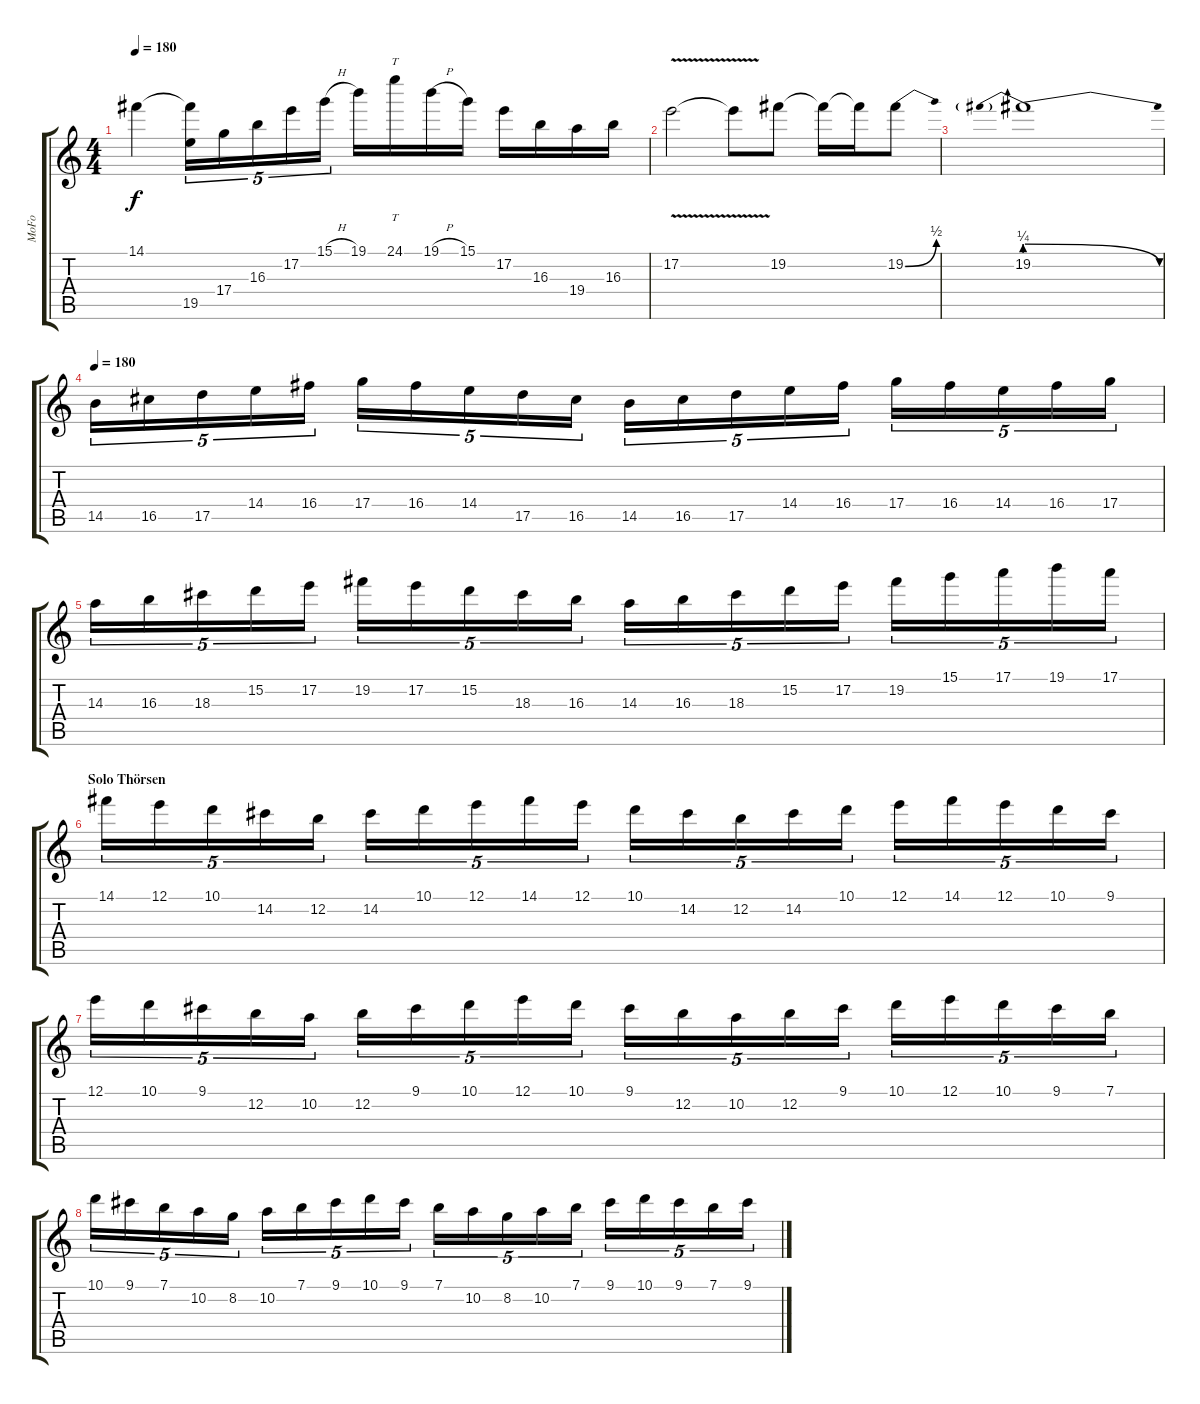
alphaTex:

\track ("MoFo" "MoFo") {instrument overdrivenguitar}
\staff {score tabs}
\tuning (E4 B3 G3 D3 A2 E2) {hide}
\ts (4 4)
\tempo 180
\clef g2
\ks c
14.1{t}.4{dy f} (14.1{t} 19.5).16{tu (5 4)} 17.4.16{tu (5 4)} 16.3.16{tu (5 4)} 17.2.16{tu (5 4)} 15.1{h}.16{tu (5 4)} 19.1.16 24.1.16{tt} 19.1{h}.16 15.1.16 17.2.16 16.3.16 19.4.16 16.3.16 |
17.2{v}.2 17.2{t}.8 19.2.8 19.2{t}.16 19.2{t}.16 19.2{be (bend 0 0 60 2)}.8 |
19.2{be (prebendrelease 0 1 60 0)}.1 |
\tempo 180
14.5.16{tu (5 4)} 16.5.16{tu (5 4)} 17.5.16{tu (5 4)} 14.4.16{tu (5 4)} 16.4.16{tu (5 4)} 17.4.16{tu (5 4)} 16.4.16{tu (5 4)} 14.4.16{tu (5 4)} 17.5.16{tu (5 4)} 16.5.16{tu (5 4)} 14.5.16{tu (5 4)} 16.5.16{tu (5 4)} 17.5.16{tu (5 4)} 14.4.16{tu (5 4)} 16.4.16{tu (5 4)} 17.4.16{tu (5 4)} 16.4.16{tu (5 4)} 14.4.16{tu (5 4)} 16.4.16{tu (5 4)} 17.4.16{tu (5 4)} |
14.3.16{tu (5 4)} 16.3.16{tu (5 4)} 18.3.16{tu (5 4)} 15.2.16{tu (5 4)} 17.2.16{tu (5 4)} 19.2.16{tu (5 4)} 17.2.16{tu (5 4)} 15.2.16{tu (5 4)} 18.3.16{tu (5 4)} 16.3.16{tu (5 4)} 14.3.16{tu (5 4)} 16.3.16{tu (5 4)} 18.3.16{tu (5 4)} 15.2.16{tu (5 4)} 17.2.16{tu (5 4)} 19.2.16{tu (5 4)} 15.1.16{tu (5 4)} 17.1.16{tu (5 4)} 19.1.16{tu (5 4)} 17.1.16{tu (5 4)} |
\section ("" "Solo Thörsen")
14.1.16{tu (5 4)} 12.1.16{tu (5 4)} 10.1.16{tu (5 4)} 14.2.16{tu (5 4)} 12.2.16{tu (5 4)} 14.2.16{tu (5 4)} 10.1.16{tu (5 4)} 12.1.16{tu (5 4)} 14.1.16{tu (5 4)} 12.1.16{tu (5 4)} 10.1.16{tu (5 4)} 14.2.16{tu (5 4)} 12.2.16{tu (5 4)} 14.2.16{tu (5 4)} 10.1.16{tu (5 4)} 12.1.16{tu (5 4)} 14.1.16{tu (5 4)} 12.1.16{tu (5 4)} 10.1.16{tu (5 4)} 9.1.16{tu (5 4)} |
12.1.16{tu (5 4)} 10.1.16{tu (5 4)} 9.1.16{tu (5 4)} 12.2.16{tu (5 4)} 10.2.16{tu (5 4)} 12.2.16{tu (5 4)} 9.1.16{tu (5 4)} 10.1.16{tu (5 4)} 12.1.16{tu (5 4)} 10.1.16{tu (5 4)} 9.1.16{tu (5 4)} 12.2.16{tu (5 4)} 10.2.16{tu (5 4)} 12.2.16{tu (5 4)} 9.1.16{tu (5 4)} 10.1.16{tu (5 4)} 12.1.16{tu (5 4)} 10.1.16{tu (5 4)} 9.1.16{tu (5 4)} 7.1.16{tu (5 4)} |
10.1.16{tu (5 4)} 9.1.16{tu (5 4)} 7.1.16{tu (5 4)} 10.2.16{tu (5 4)} 8.2.16{tu (5 4)} 10.2.16{tu (5 4)} 7.1.16{tu (5 4)} 9.1.16{tu (5 4)} 10.1.16{tu (5 4)} 9.1.16{tu (5 4)} 7.1.16{tu (5 4)} 10.2.16{tu (5 4)} 8.2.16{tu (5 4)} 10.2.16{tu (5 4)} 7.1.16{tu (5 4)} 9.1.16{tu (5 4)} 10.1.16{tu (5 4)} 9.1.16{tu (5 4)} 7.1.16{tu (5 4)} 9.1.16{tu (5 4)}
